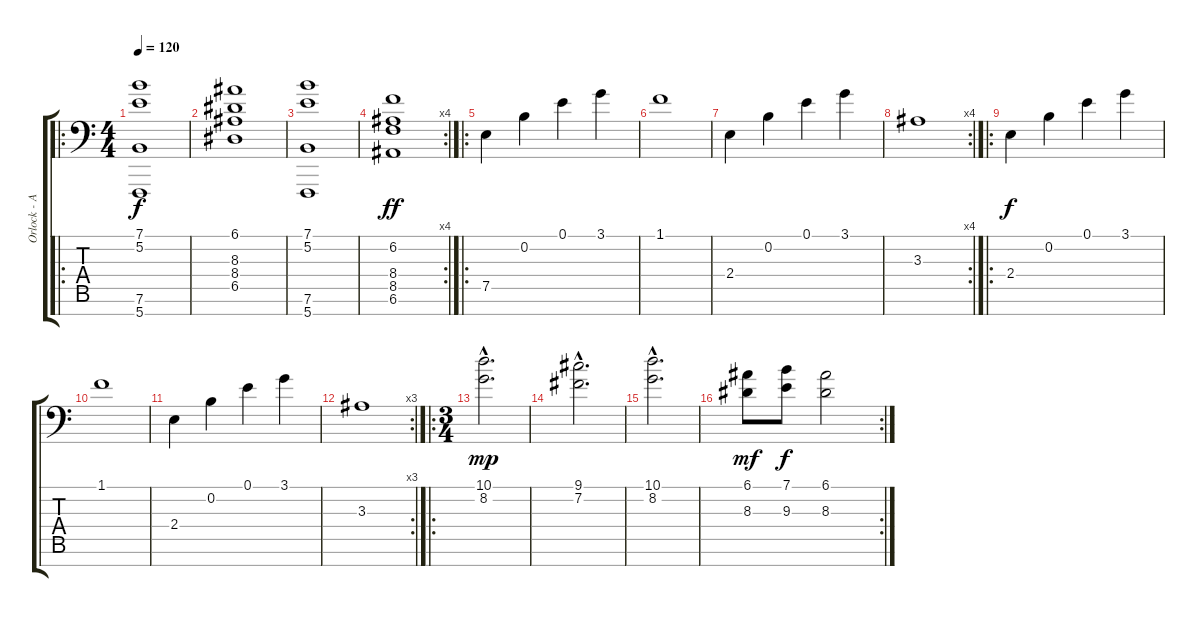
\track ("Orlock - Additional Choir And Atmosphere" "Orlock - A") {instrument pad4choir}
\staff {score tabs}
\tuning (E4 B3 G3 D3 A2 E2 C-1) {hide}
\ro
\ts (4 4)
\tempo 120
\clef f4
\ks c
(7.1 5.2 7.6 5.7).1{dy f instrument pad4choir} |
(6.1 8.3 8.4 6.5).1 |
(7.1 5.2 7.6 5.7).1 |
\rc 4
(6.2 8.4 8.5 6.6).1{dy ff} |
\ro
7.5.4 0.2.4 0.1.4 3.1.4 |
1.1.1 |
2.4.4 0.2.4 0.1.4 3.1.4 |
\rc 4
3.3.1 |
\ro
2.4.4{dy f} 0.2.4 0.1.4 3.1.4 |
1.1.1 |
2.4.4 0.2.4 0.1.4 3.1.4 |
\rc 3
3.3.1 |
\ro
\ts (3 4)
(10.1{hac} 8.2{hac}).2{d dy mp} |
(9.1{hac} 7.2{hac}).2{d} |
(10.1{hac} 8.2{hac}).2{d} |
\rc 2
(6.1 8.3).8{dy mf} (7.1 9.3).8{dy f} (6.1 8.3).2
